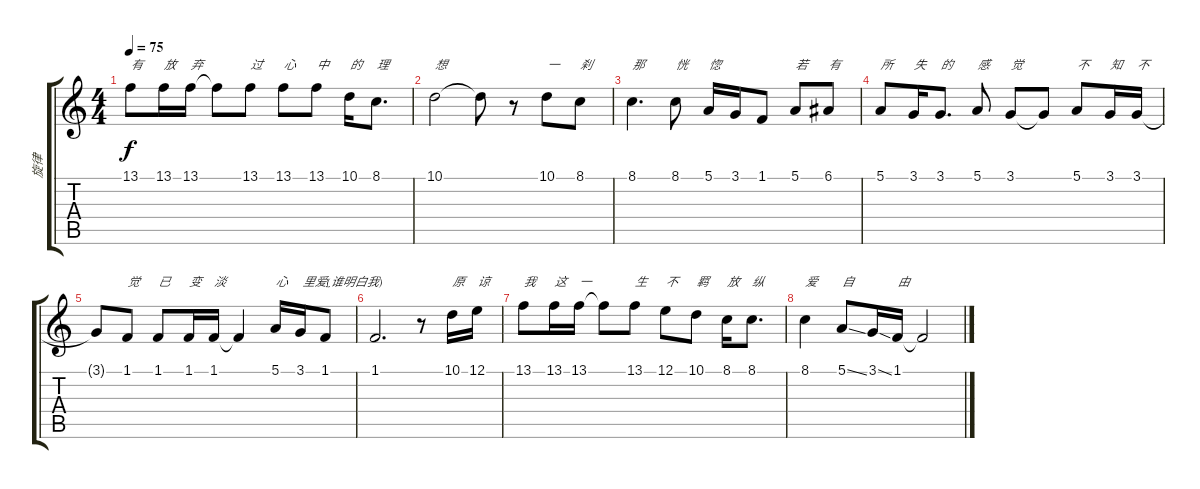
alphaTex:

\track ("旋律" "旋律") {instrument synthvoice}
\staff {score tabs}
\tuning (E4 B3 G3 D3 A2 E2) {hide}
\ts (4 4)
\tempo 75
\clef g2
\ks c
13.1.8{txt "有" dy f} 13.1.16{txt "放"} 13.1.16{txt "弃"} 13.1{t}.8 13.1.8{txt "过"} 13.1.8{txt "心"} 13.1.8{txt "中"} 10.1.16{txt "的"} 8.1.8{d txt "理"} |
10.1.2{txt "想"} 10.1{t}.8 r.8 10.1.8{txt "一"} 8.1.8{txt "刹"} |
8.1.4{d txt "那"} 8.1.8{txt "恍 "} 5.1.16{txt "惚"} 3.1.16 1.1.8 5.1.8{txt "若"} 6.1.8{txt "有"} |
5.1.8{txt "所"} 3.1.16{txt "失"} 3.1.8{d txt "的"} 5.1.8{txt "感"} 3.1.8{txt "觉"} 3.1{t}.8 5.1.8{txt "不"} 3.1.16{txt "知"} 3.1.16{txt "不"} |
3.1{t}.8 1.1.8{txt "觉"} 1.1.8{txt "已"} 1.1.16{txt "变"} 1.1.16{txt "淡"} 1.1{t}.4 5.1.16{txt "心     里爱(谁明白我)"} 3.1.16 1.1.8{txt ""} |
1.1.2{d txt " "} r.8 10.1.16{txt "原"} 12.1.16{txt "谅"} |
13.1.8{txt "我"} 13.1.16{txt "这"} 13.1.16{txt "一"} 13.1{t}.8 13.1.8{txt "生"} 12.1.8{txt "不"} 10.1.8{txt "羁"} 8.1.16{txt "放"} 8.1.8{d txt "纵"} |
8.1.4{txt "爱"} 5.1{ss}.8{txt "自"} 3.1{ss}.16 1.1.16{txt "由"} 1.1{t}.2
